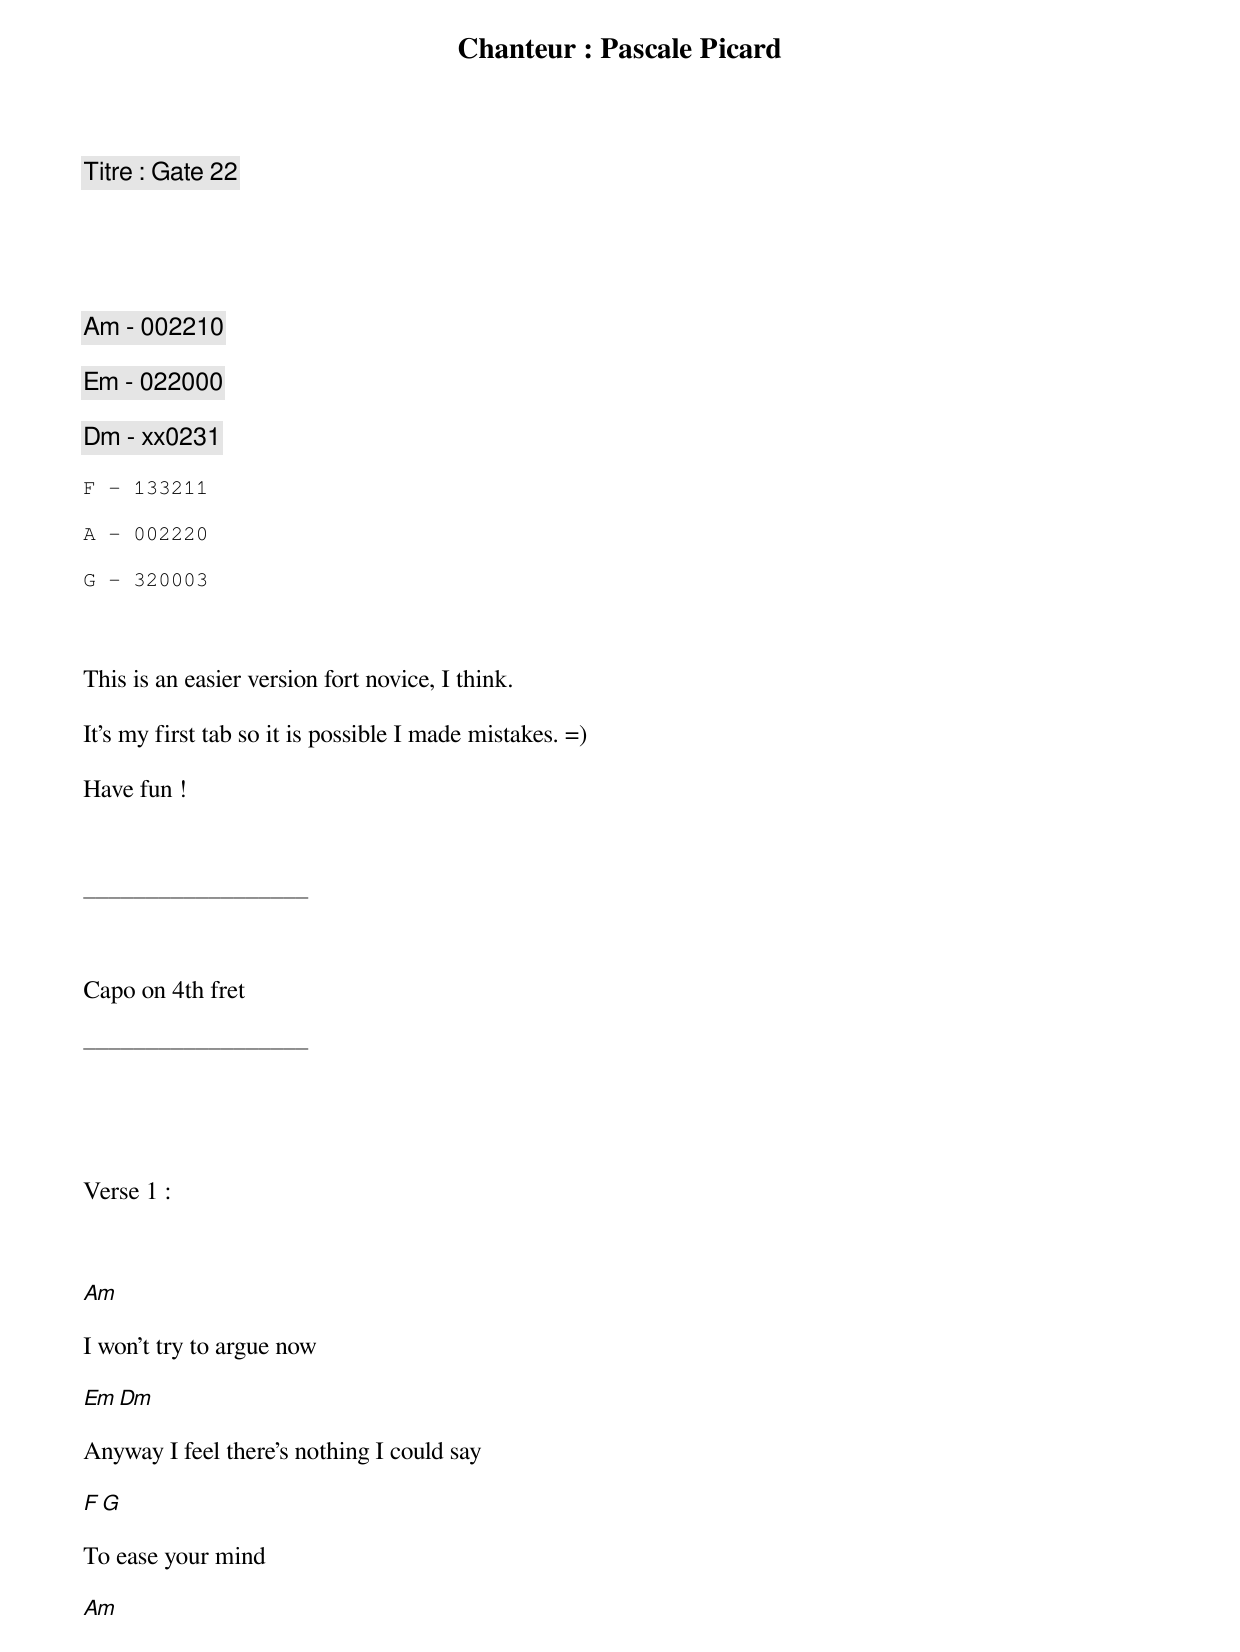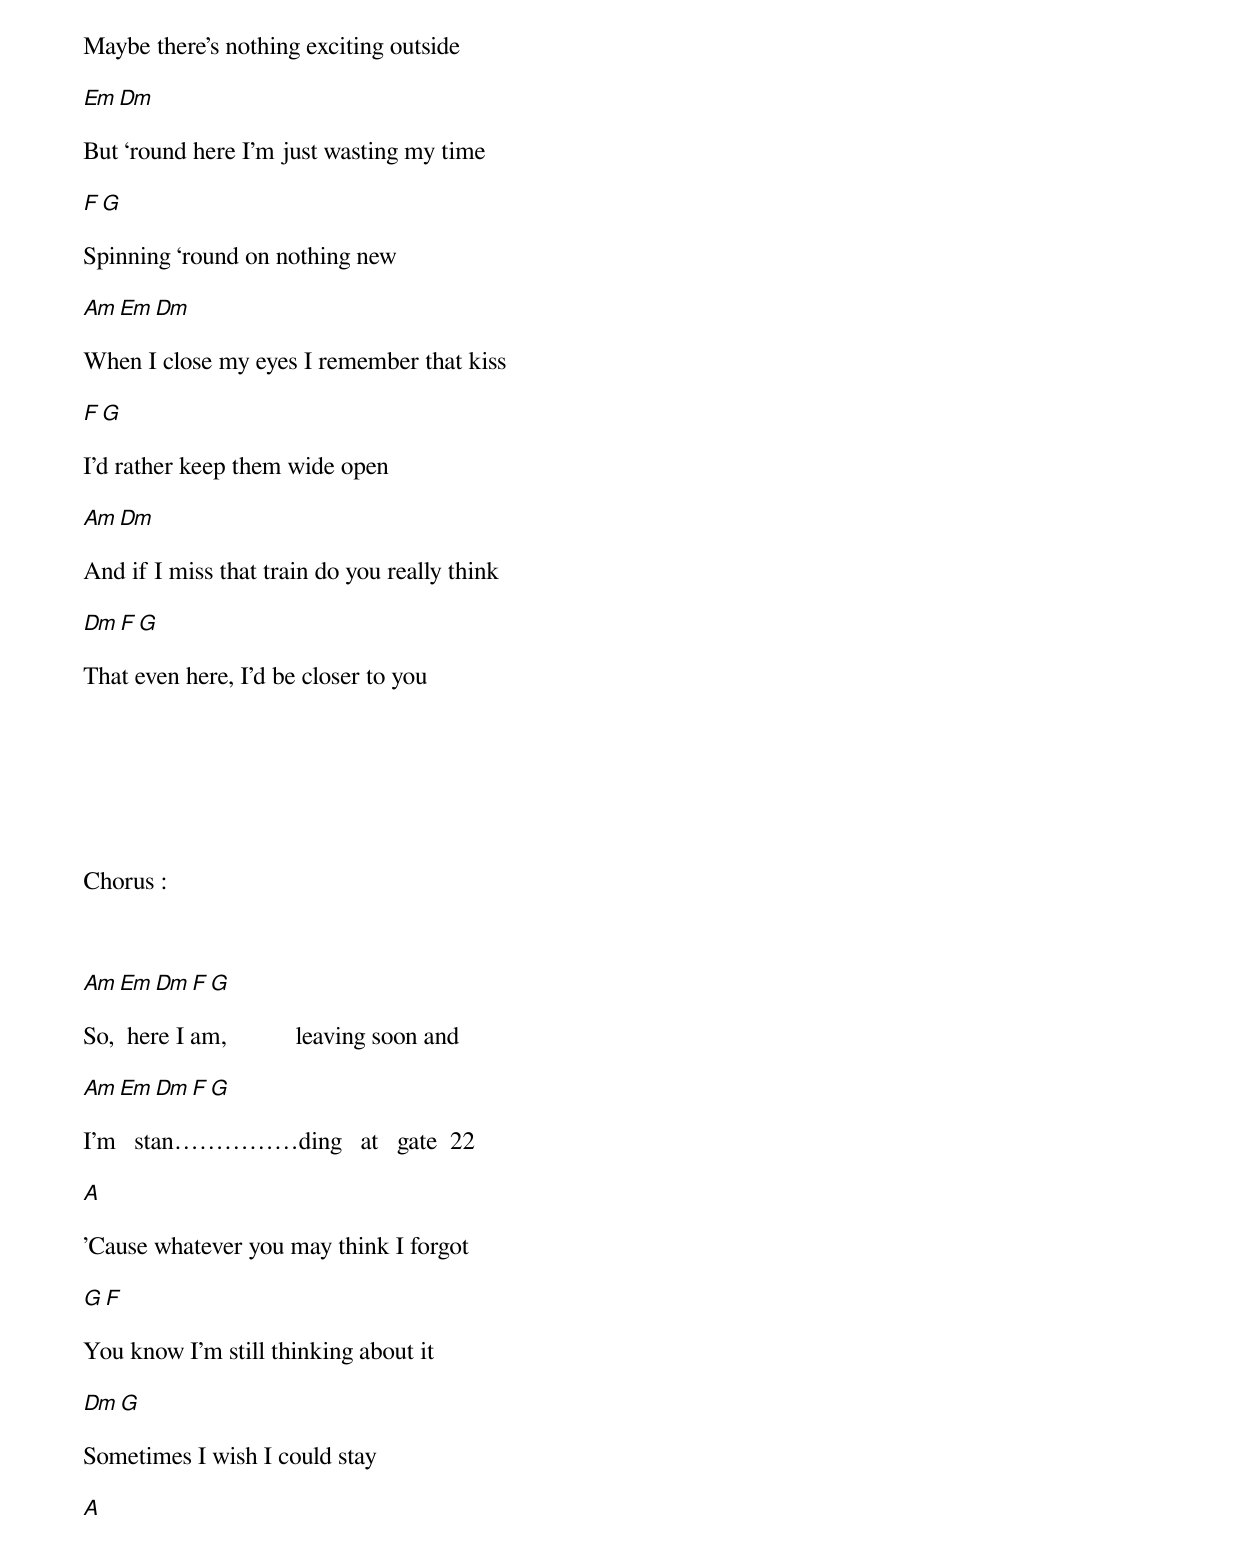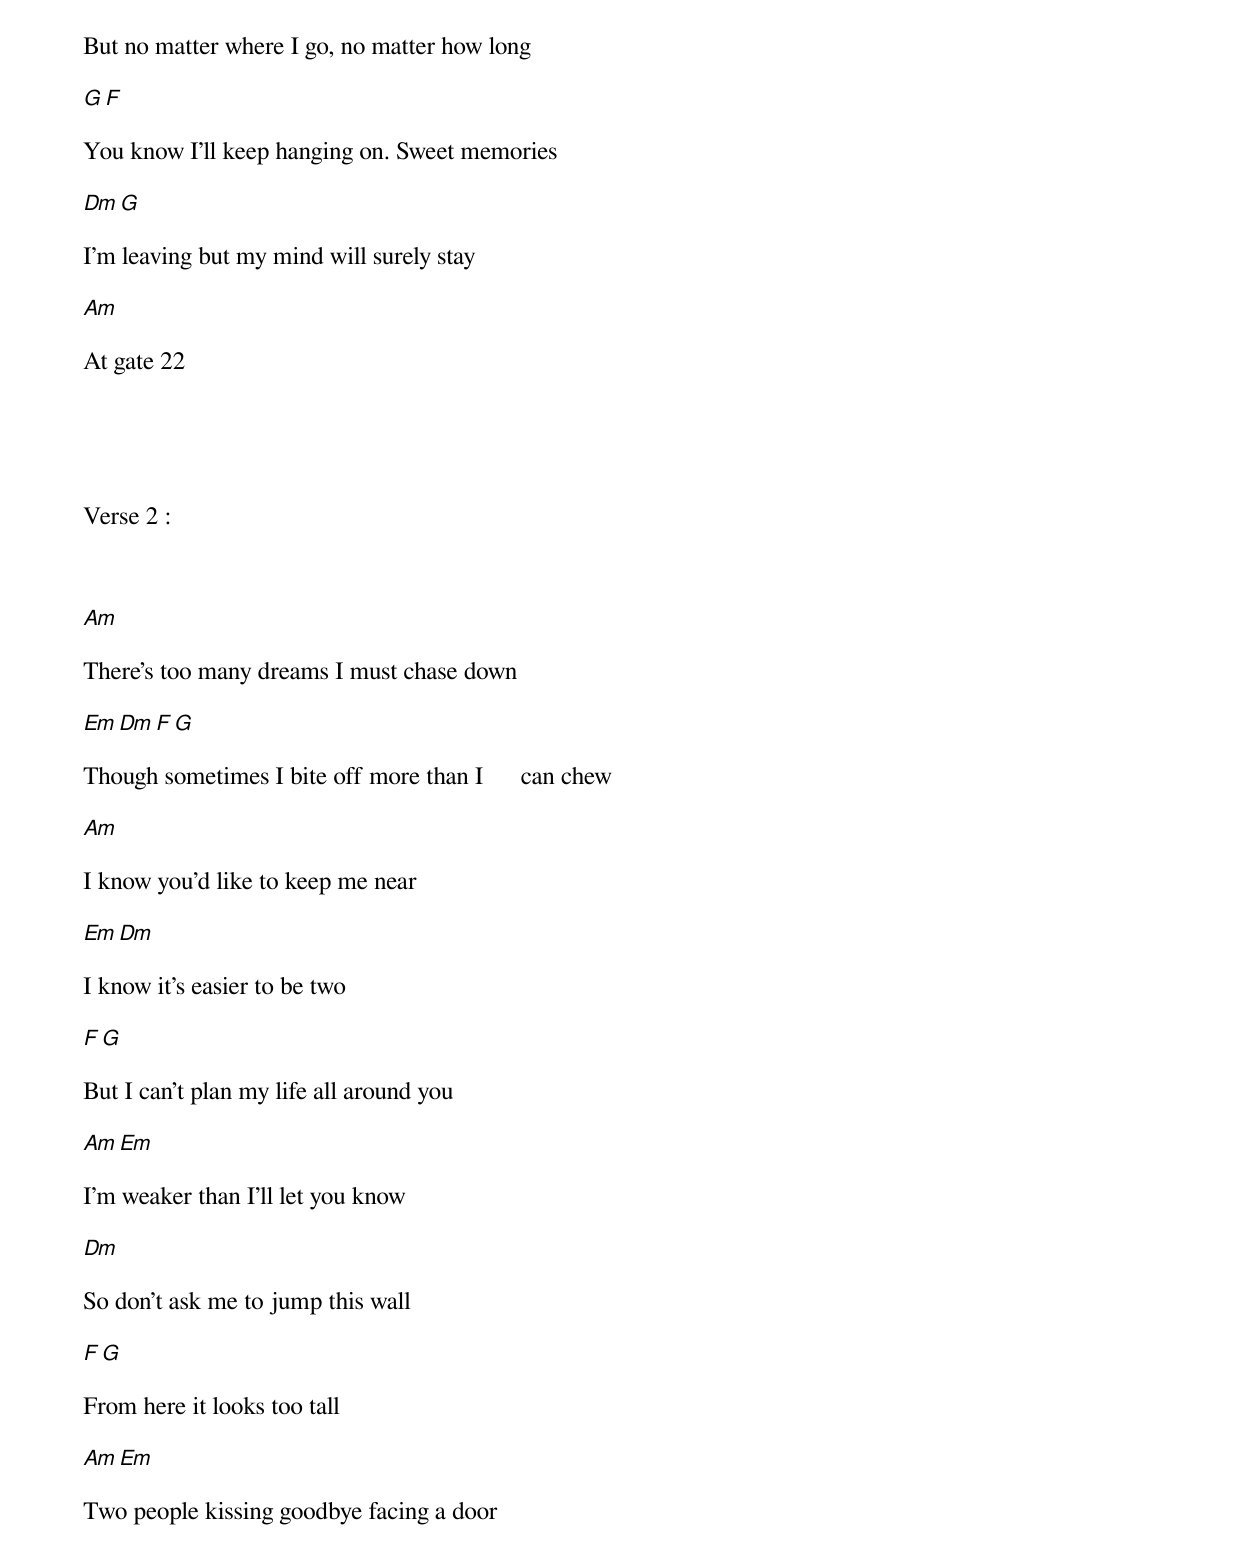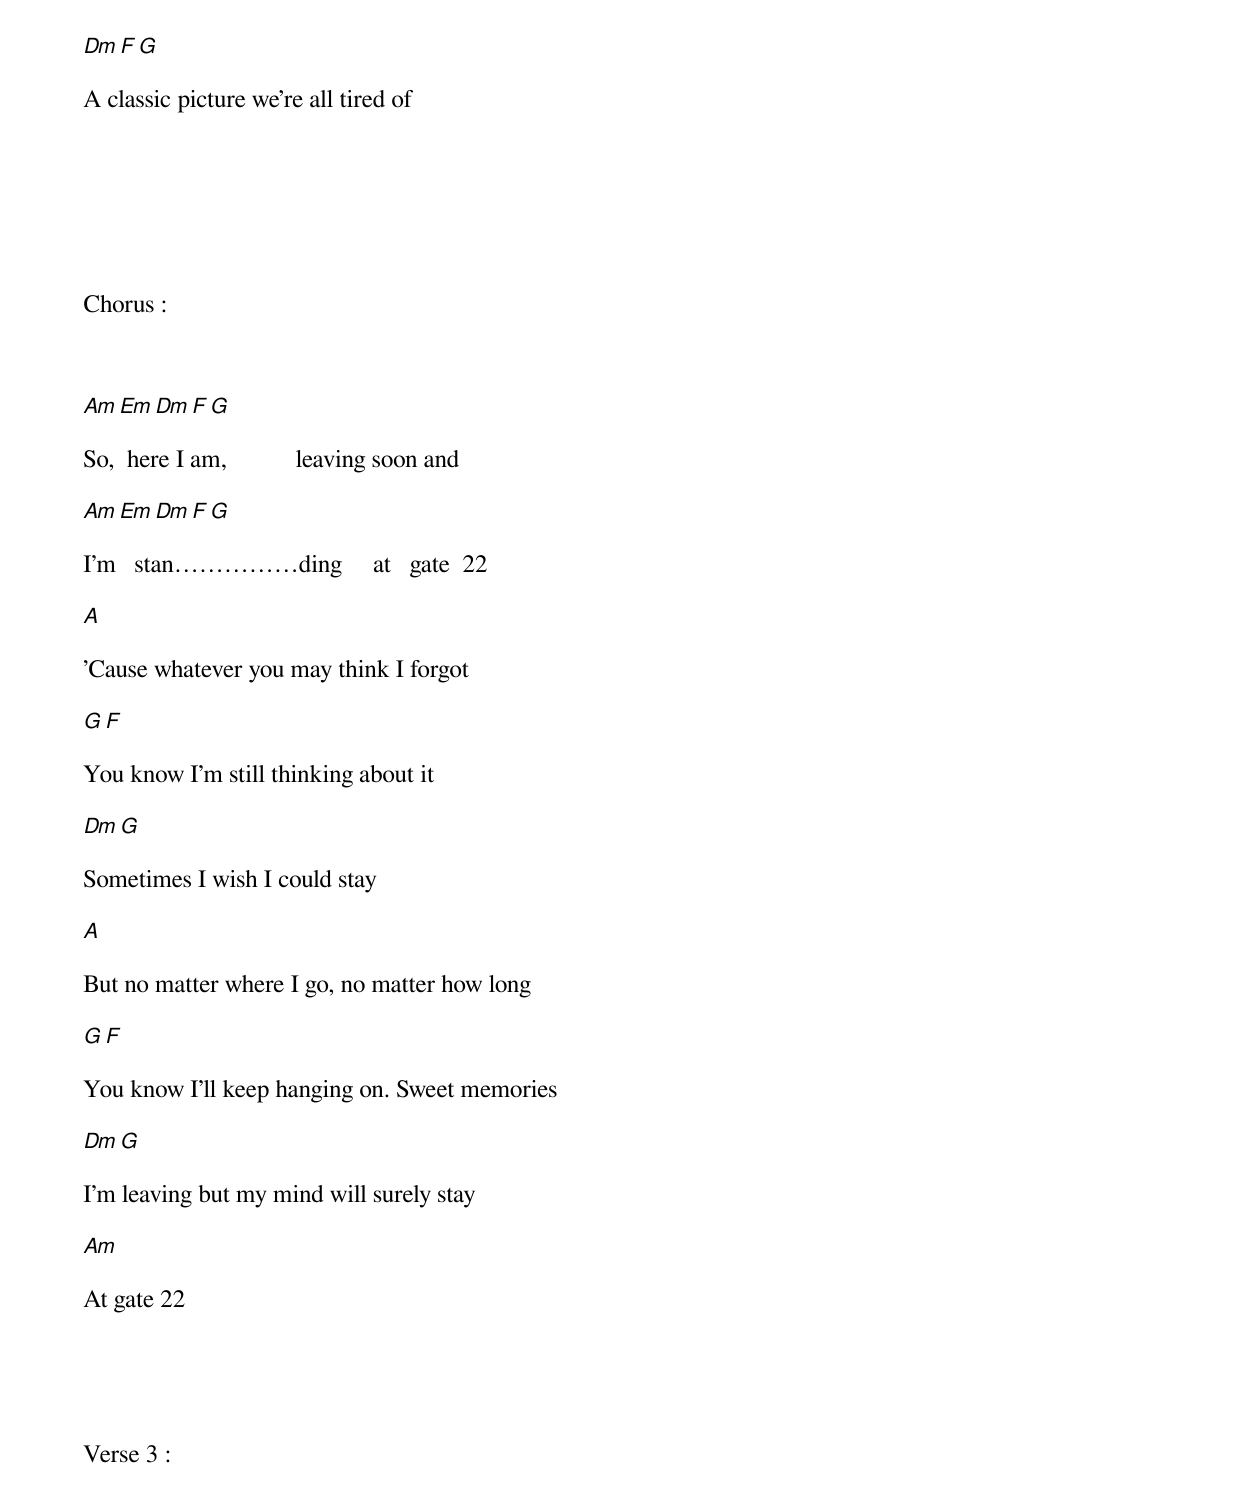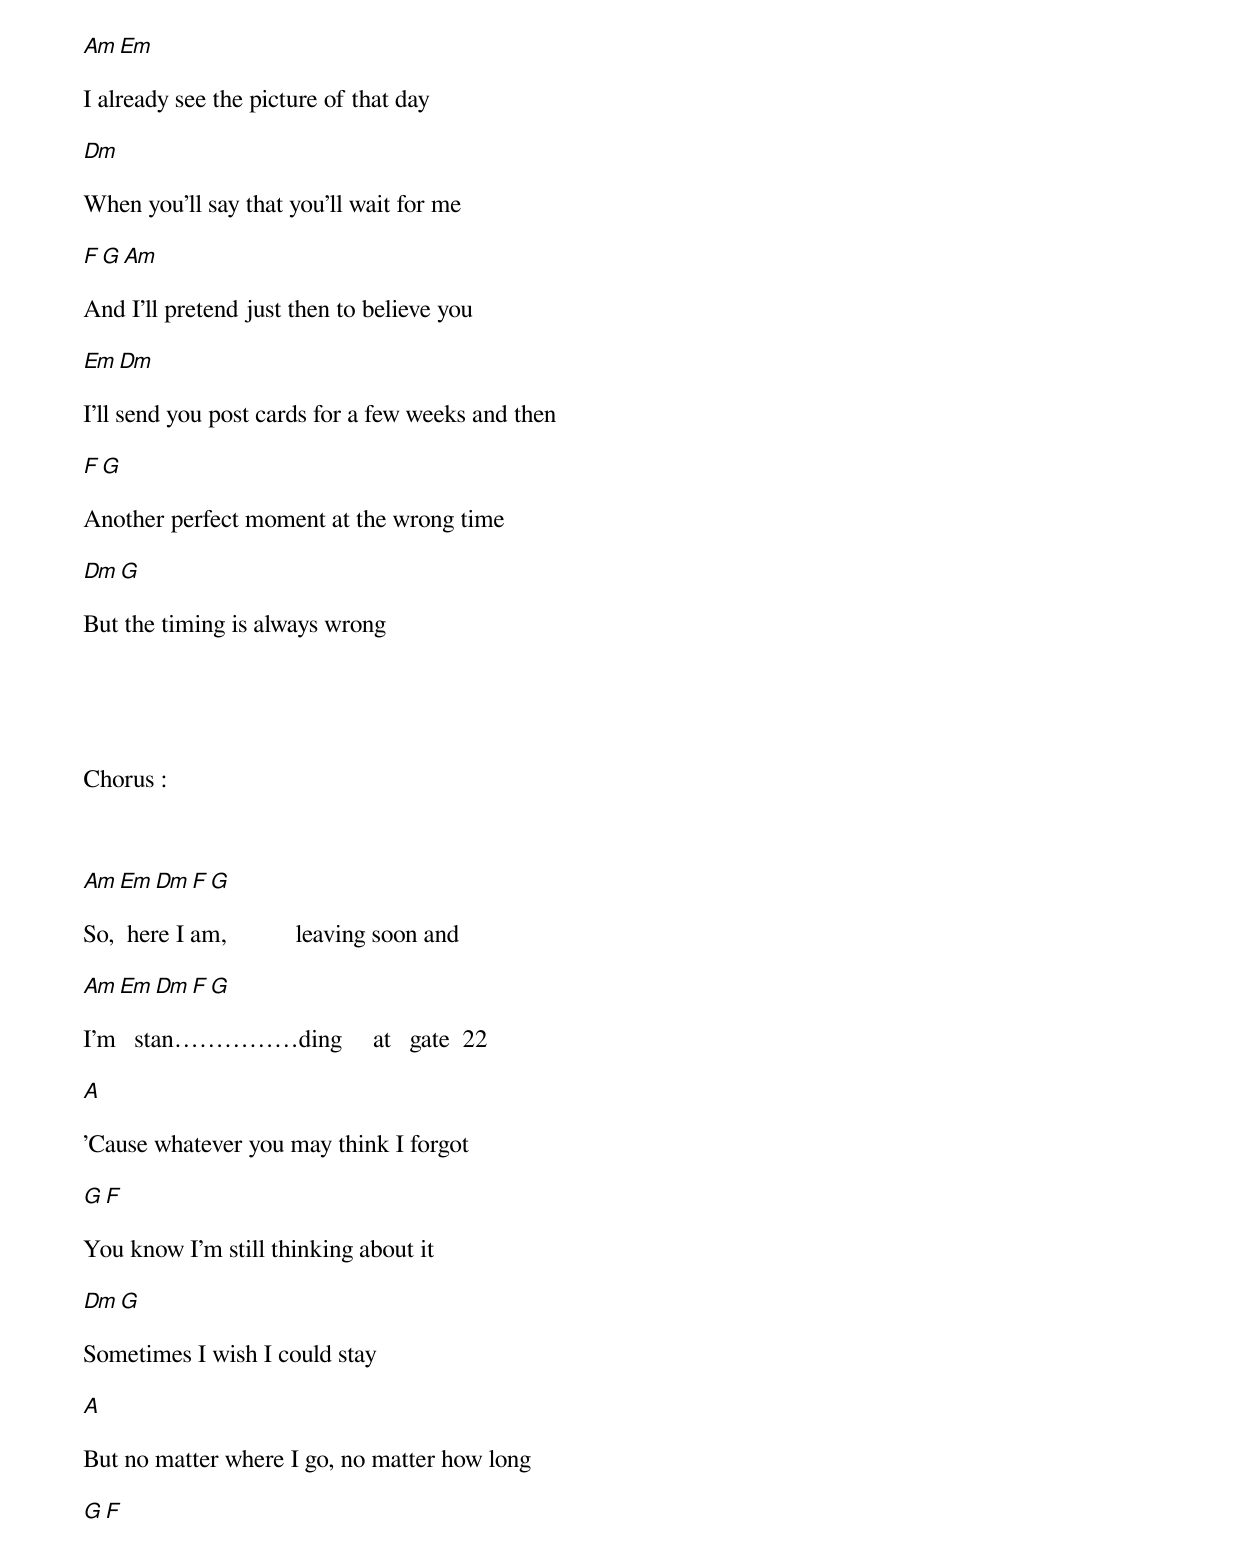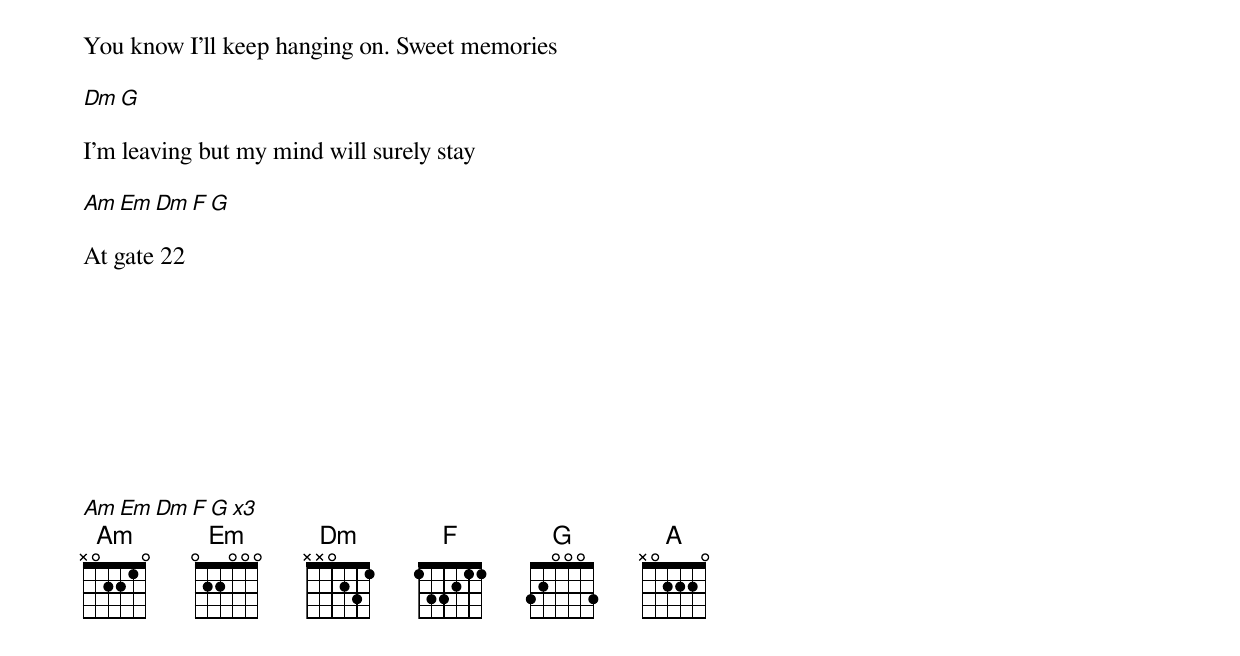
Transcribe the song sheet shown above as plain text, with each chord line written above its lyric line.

Chanteur : Pascale Picard

Titre : Gate 22





Am - 002210

Em - 022000

Dm - xx0231

F - 133211

A - 002220

G - 320003



This is an easier version fort novice, I think.

It's my first tab so it is possible I made mistakes. =)

Have fun !



__________________



Capo on 4th fret

__________________





Verse 1 :



Am

I won’t try to argue now

  Em                                Dm

Anyway I feel there’s nothing I could say

   F         G

To ease your mind

Am

Maybe there’s nothing exciting outside

     Em                           Dm

But ‘round here I’m just wasting my time

          F                G

Spinning ‘round on nothing new

     Am               Em           Dm

When I close my eyes I remember that kiss

           F             G

I’d rather keep them wide open

     Am                             Dm

And if I miss that train do you really think

          Dm          F         G

That even here, I’d be closer to you







Chorus :



Am             Em Dm   F       G

So,  here I am,           leaving soon and

Am     Em    Dm              F     G

I’m   stan……………ding   at   gate  22

A

’Cause whatever you may think I forgot

G                                  F

You know I’m still thinking about it

            Dm          G

Sometimes I wish I could stay

A

But no matter where I go, no matter how long

G                              F

You know I’ll keep hanging on. Sweet memories

                Dm                 G

I’m leaving but my mind will surely stay

Am

At gate 22





Verse 2 :



Am

There’s too many dreams I must chase down

  Em                                 Dm    F   G

Though sometimes I bite off more than I      can chew

 Am

I know you’d like to keep me near

  Em                    Dm

I know it’s easier to be two

                    F         G

But I can’t plan my life all around you

  Am                        Em

I’m weaker than I’ll let you know

                             Dm

So don’t ask me to jump this wall

     F                G

From here it looks too tall

     Am                            Em

Two people kissing goodbye facing a door

          Dm           F         G

A classic picture we’re all tired of







Chorus :



Am             Em Dm   F       G

So,  here I am,           leaving soon and

Am     Em    Dm              F     G

I’m   stan……………ding     at   gate  22

A

’Cause whatever you may think I forgot

G                                  F

You know I’m still thinking about it

            Dm          G

Sometimes I wish I could stay

A

But no matter where I go, no matter how long

G                              F

You know I’ll keep hanging on. Sweet memories

                Dm                 G

I’m leaving but my mind will surely stay

Am

At gate 22





Verse 3 :



Am                               Em

I already see the picture of that day

                                     Dm

When you’ll say that you’ll wait for me

            F         G               Am

And I’ll pretend just then to believe you

              Em                            Dm

I’ll send you post cards for a few weeks and then

        F                     G

Another perfect moment at the wrong time

      Dm           G

But the timing is always wrong





Chorus :



Am             Em Dm   F       G

So,  here I am,           leaving soon and

Am     Em    Dm              F     G

I’m   stan……………ding     at   gate  22

A

’Cause whatever you may think I forgot

G                                  F

You know I’m still thinking about it

            Dm          G

Sometimes I wish I could stay

A

But no matter where I go, no matter how long

G                              F

You know I’ll keep hanging on. Sweet memories

                Dm                 G

I’m leaving but my mind will surely stay

Am          Em       Dm         F         G

At gate 22









Am Em Dm F G   x3
